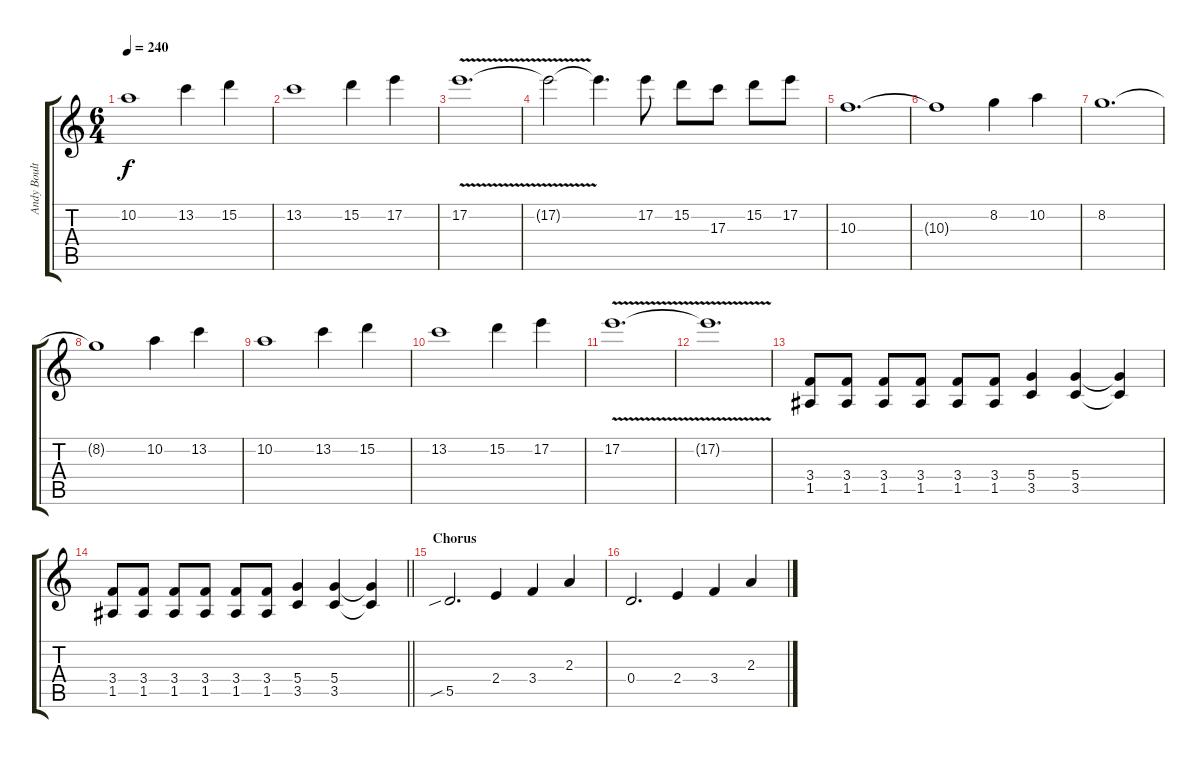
\track ("Andy Boulton" "Andy Boult") {instrument distortionguitar}
\staff {score tabs}
\tuning (E4 B3 G3 D3 A2 E2) {hide}
\ts (6 4)
\tempo 240
\clef g2
\ks c
10.2.1{dy f} 13.2.4 15.2.4 |
13.2.1 15.2.4 17.2.4 |
17.2{v}.1{d} |
17.2{t}.2 17.2{t}.4{d} 17.2.8 15.2.8 17.3.8 15.2.8 17.2.8 |
10.3.1{d} |
10.3{t}.1 8.2.4 10.2.4 |
8.2.1{d} |
8.2{t}.1 10.2.4 13.2.4 |
10.2.1 13.2.4 15.2.4 |
13.2.1 15.2.4 17.2.4 |
17.2{v}.1{d} |
17.2{t}.1{d} |
(3.4 1.5).8 (3.4 1.5).8 (3.4 1.5).8 (3.4 1.5).8 (3.4 1.5).8 (3.4 1.5).8 (5.4 3.5).4 (5.4 3.5).4 (5.4{t} 3.5{t}).4 |
\barLineRight lightlight
(3.4 1.5).8 (3.4 1.5).8 (3.4 1.5).8 (3.4 1.5).8 (3.4 1.5).8 (3.4 1.5).8 (5.4 3.5).4 (5.4 3.5).4 (5.4{t} 3.5{t}).4 |
\section ("" "Chorus")
5.5{sib}.2{d} 2.4.4 3.4.4 2.3.4 |
0.4.2{d} 2.4.4 3.4.4 2.3.4
